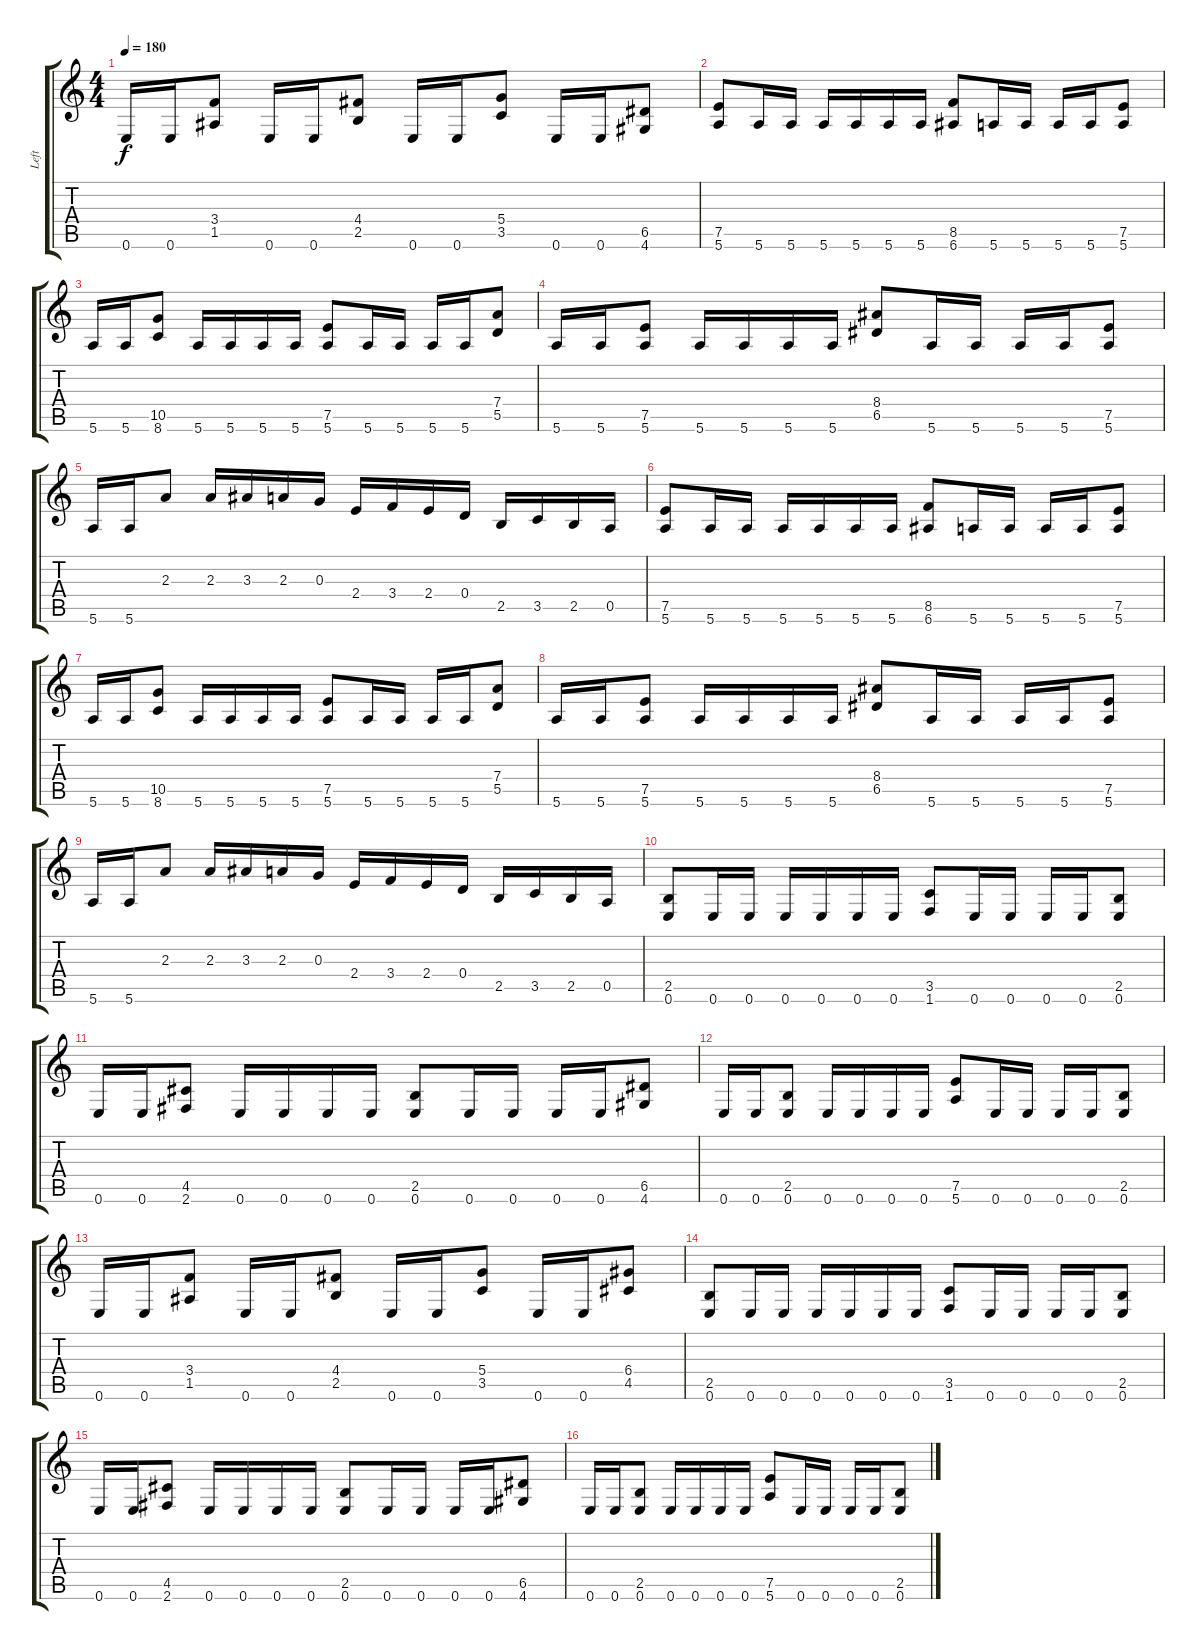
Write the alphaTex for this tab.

\track ("Left" "Left") {instrument overdrivenguitar}
\staff {score tabs}
\tuning (E4 B3 G3 D3 A2 E2) {hide}
\ts (4 4)
\tempo 180
\clef g2
\ks c
0.6.16{dy f} 0.6.16 (3.4 1.5).8 0.6.16 0.6.16 (4.4 2.5).8 0.6.16 0.6.16 (5.4 3.5).8 0.6.16 0.6.16 (6.5 4.6).8 |
(7.5 5.6).8 5.6.16 5.6.16 5.6.16 5.6.16 5.6.16 5.6.16 (8.5 6.6).8 5.6.16 5.6.16 5.6.16 5.6.16 (7.5 5.6).8 |
5.6.16 5.6.16 (10.5 8.6).8 5.6.16 5.6.16 5.6.16 5.6.16 (7.5 5.6).8 5.6.16 5.6.16 5.6.16 5.6.16 (7.4 5.5).8 |
5.6.16 5.6.16 (7.5 5.6).8 5.6.16 5.6.16 5.6.16 5.6.16 (8.4 6.5).8 5.6.16 5.6.16 5.6.16 5.6.16 (7.5 5.6).8 |
5.6.16 5.6.16 2.3.8 2.3.16 3.3.16 2.3.16 0.3.16 2.4.16 3.4.16 2.4.16 0.4.16 2.5.16 3.5.16 2.5.16 0.5.16 |
(7.5 5.6).8 5.6.16 5.6.16 5.6.16 5.6.16 5.6.16 5.6.16 (8.5 6.6).8 5.6.16 5.6.16 5.6.16 5.6.16 (7.5 5.6).8 |
5.6.16 5.6.16 (10.5 8.6).8 5.6.16 5.6.16 5.6.16 5.6.16 (7.5 5.6).8 5.6.16 5.6.16 5.6.16 5.6.16 (7.4 5.5).8 |
5.6.16 5.6.16 (7.5 5.6).8 5.6.16 5.6.16 5.6.16 5.6.16 (8.4 6.5).8 5.6.16 5.6.16 5.6.16 5.6.16 (7.5 5.6).8 |
5.6.16 5.6.16 2.3.8 2.3.16 3.3.16 2.3.16 0.3.16 2.4.16 3.4.16 2.4.16 0.4.16 2.5.16 3.5.16 2.5.16 0.5.16 |
(2.5 0.6).8 0.6.16 0.6.16 0.6.16 0.6.16 0.6.16 0.6.16 (3.5 1.6).8 0.6.16 0.6.16 0.6.16 0.6.16 (2.5 0.6).8 |
0.6.16 0.6.16 (4.5 2.6).8 0.6.16 0.6.16 0.6.16 0.6.16 (2.5 0.6).8 0.6.16 0.6.16 0.6.16 0.6.16 (6.5 4.6).8 |
0.6.16 0.6.16 (2.5 0.6).8 0.6.16 0.6.16 0.6.16 0.6.16 (7.5 5.6).8 0.6.16 0.6.16 0.6.16 0.6.16 (2.5 0.6).8 |
0.6.16 0.6.16 (3.4 1.5).8 0.6.16 0.6.16 (4.4 2.5).8 0.6.16 0.6.16 (5.4 3.5).8 0.6.16 0.6.16 (6.4 4.5).8 |
(2.5 0.6).8 0.6.16 0.6.16 0.6.16 0.6.16 0.6.16 0.6.16 (3.5 1.6).8 0.6.16 0.6.16 0.6.16 0.6.16 (2.5 0.6).8 |
0.6.16 0.6.16 (4.5 2.6).8 0.6.16 0.6.16 0.6.16 0.6.16 (2.5 0.6).8 0.6.16 0.6.16 0.6.16 0.6.16 (6.5 4.6).8 |
0.6.16 0.6.16 (2.5 0.6).8 0.6.16 0.6.16 0.6.16 0.6.16 (7.5 5.6).8 0.6.16 0.6.16 0.6.16 0.6.16 (2.5 0.6).8
